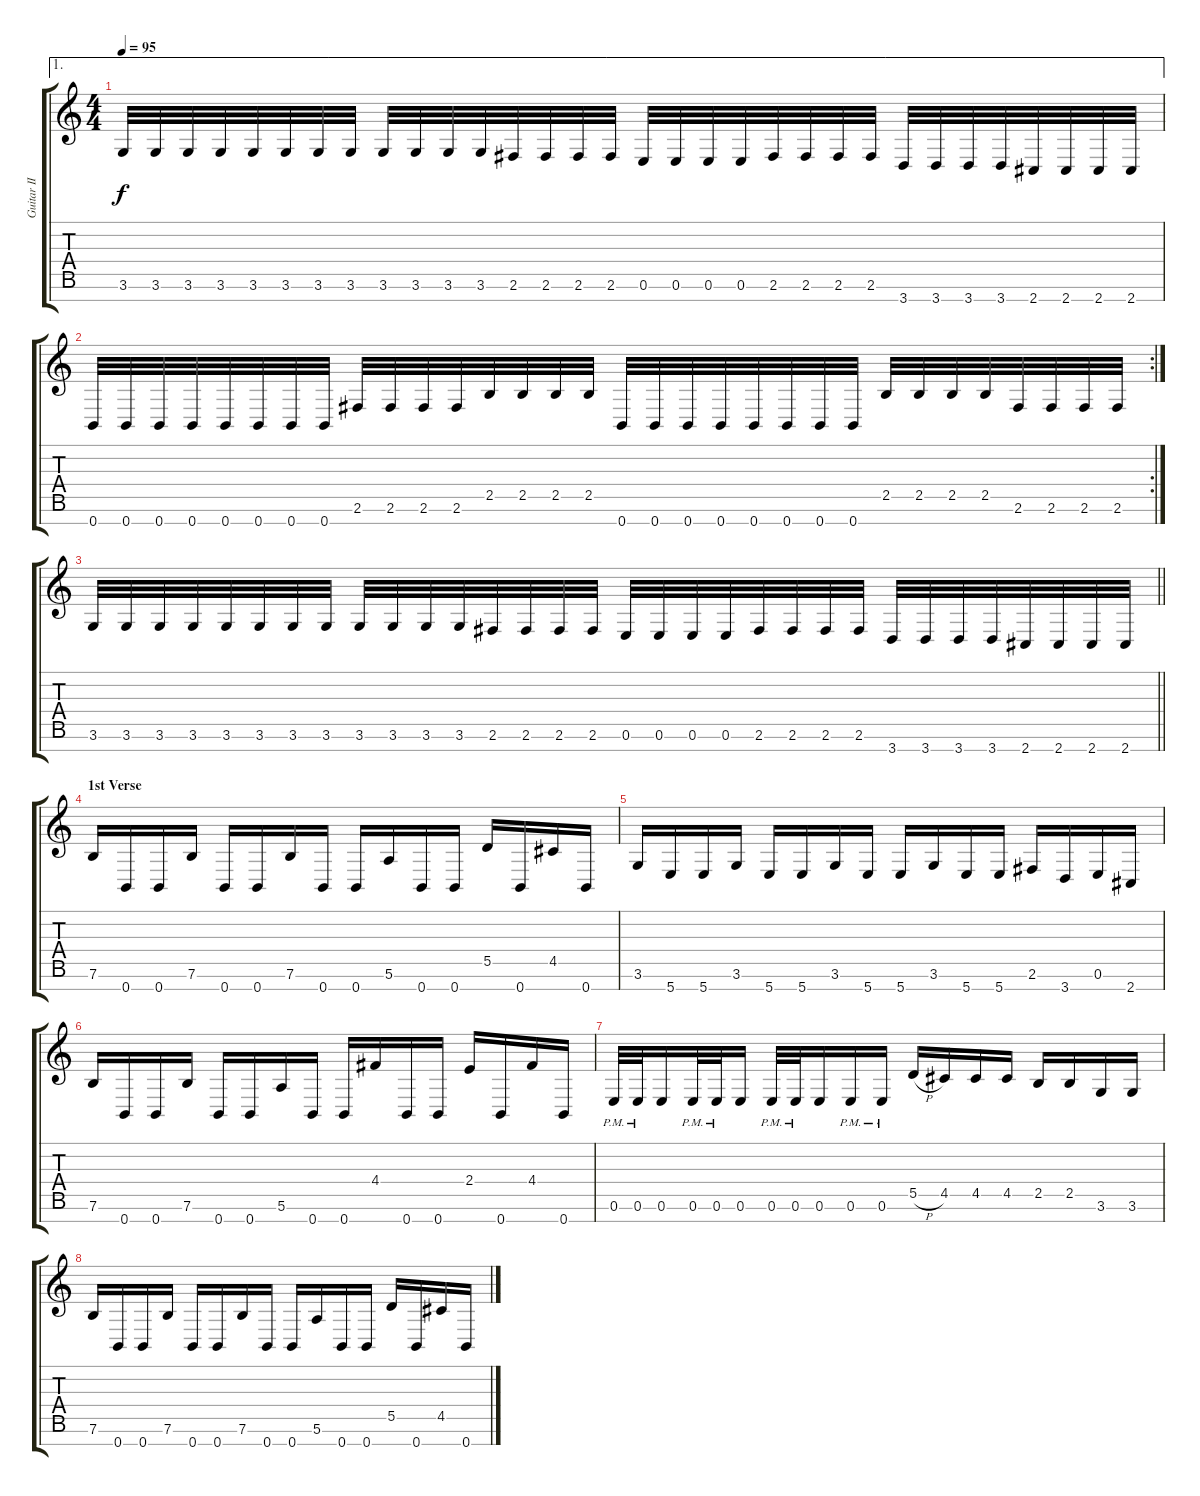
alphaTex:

\track ("Guitar II" "Guitar II") {instrument distortionguitar}
\staff {score tabs}
\tuning (E4 B3 G3 D3 A2 E2 B1) {hide}
\ae 1
\ts (4 4)
\tempo 95
\clef g2
\ks c
3.6.32{dy f} 3.6.32 3.6.32 3.6.32 3.6.32 3.6.32 3.6.32 3.6.32 3.6.32 3.6.32 3.6.32 3.6.32 2.6.32 2.6.32 2.6.32 2.6.32 0.6.32 0.6.32 0.6.32 0.6.32 2.6.32 2.6.32 2.6.32 2.6.32 3.7.32 3.7.32 3.7.32 3.7.32 2.7.32 2.7.32 2.7.32 2.7.32 |
\rc 2
0.7.32 0.7.32 0.7.32 0.7.32 0.7.32 0.7.32 0.7.32 0.7.32 2.6.32 2.6.32 2.6.32 2.6.32 2.5.32 2.5.32 2.5.32 2.5.32 0.7.32 0.7.32 0.7.32 0.7.32 0.7.32 0.7.32 0.7.32 0.7.32 2.5.32 2.5.32 2.5.32 2.5.32 2.6.32 2.6.32 2.6.32 2.6.32 |
\barLineRight lightlight
3.6.32 3.6.32 3.6.32 3.6.32 3.6.32 3.6.32 3.6.32 3.6.32 3.6.32 3.6.32 3.6.32 3.6.32 2.6.32 2.6.32 2.6.32 2.6.32 0.6.32 0.6.32 0.6.32 0.6.32 2.6.32 2.6.32 2.6.32 2.6.32 3.7.32 3.7.32 3.7.32 3.7.32 2.7.32 2.7.32 2.7.32 2.7.32 |
\section ("" "1st Verse")
7.6.16 0.7.16 0.7.16 7.6.16 0.7.16 0.7.16 7.6.16 0.7.16 0.7.16 5.6.16 0.7.16 0.7.16 5.5.16 0.7.16 4.5.16 0.7.16 |
3.6.16 5.7.16 5.7.16 3.6.16 5.7.16 5.7.16 3.6.16 5.7.16 5.7.16 3.6.16 5.7.16 5.7.16 2.6.16 3.7.16 0.6.16 2.7.16 |
7.6.16 0.7.16 0.7.16 7.6.16 0.7.16 0.7.16 5.6.16 0.7.16 0.7.16 4.4.16 0.7.16 0.7.16 2.4.16 0.7.16 4.4.16 0.7.16 |
0.6{pm}.32 0.6{pm}.32 0.6.16 0.6{pm}.32 0.6{pm}.32 0.6.16 0.6{pm}.32 0.6{pm}.32 0.6.16 0.6{pm}.16 0.6{pm}.16 5.5{h}.16 4.5.16 4.5.16 4.5.16 2.5.16 2.5.16 3.6.16 3.6.16 |
7.6.16 0.7.16 0.7.16 7.6.16 0.7.16 0.7.16 7.6.16 0.7.16 0.7.16 5.6.16 0.7.16 0.7.16 5.5.16 0.7.16 4.5.16 0.7.16
